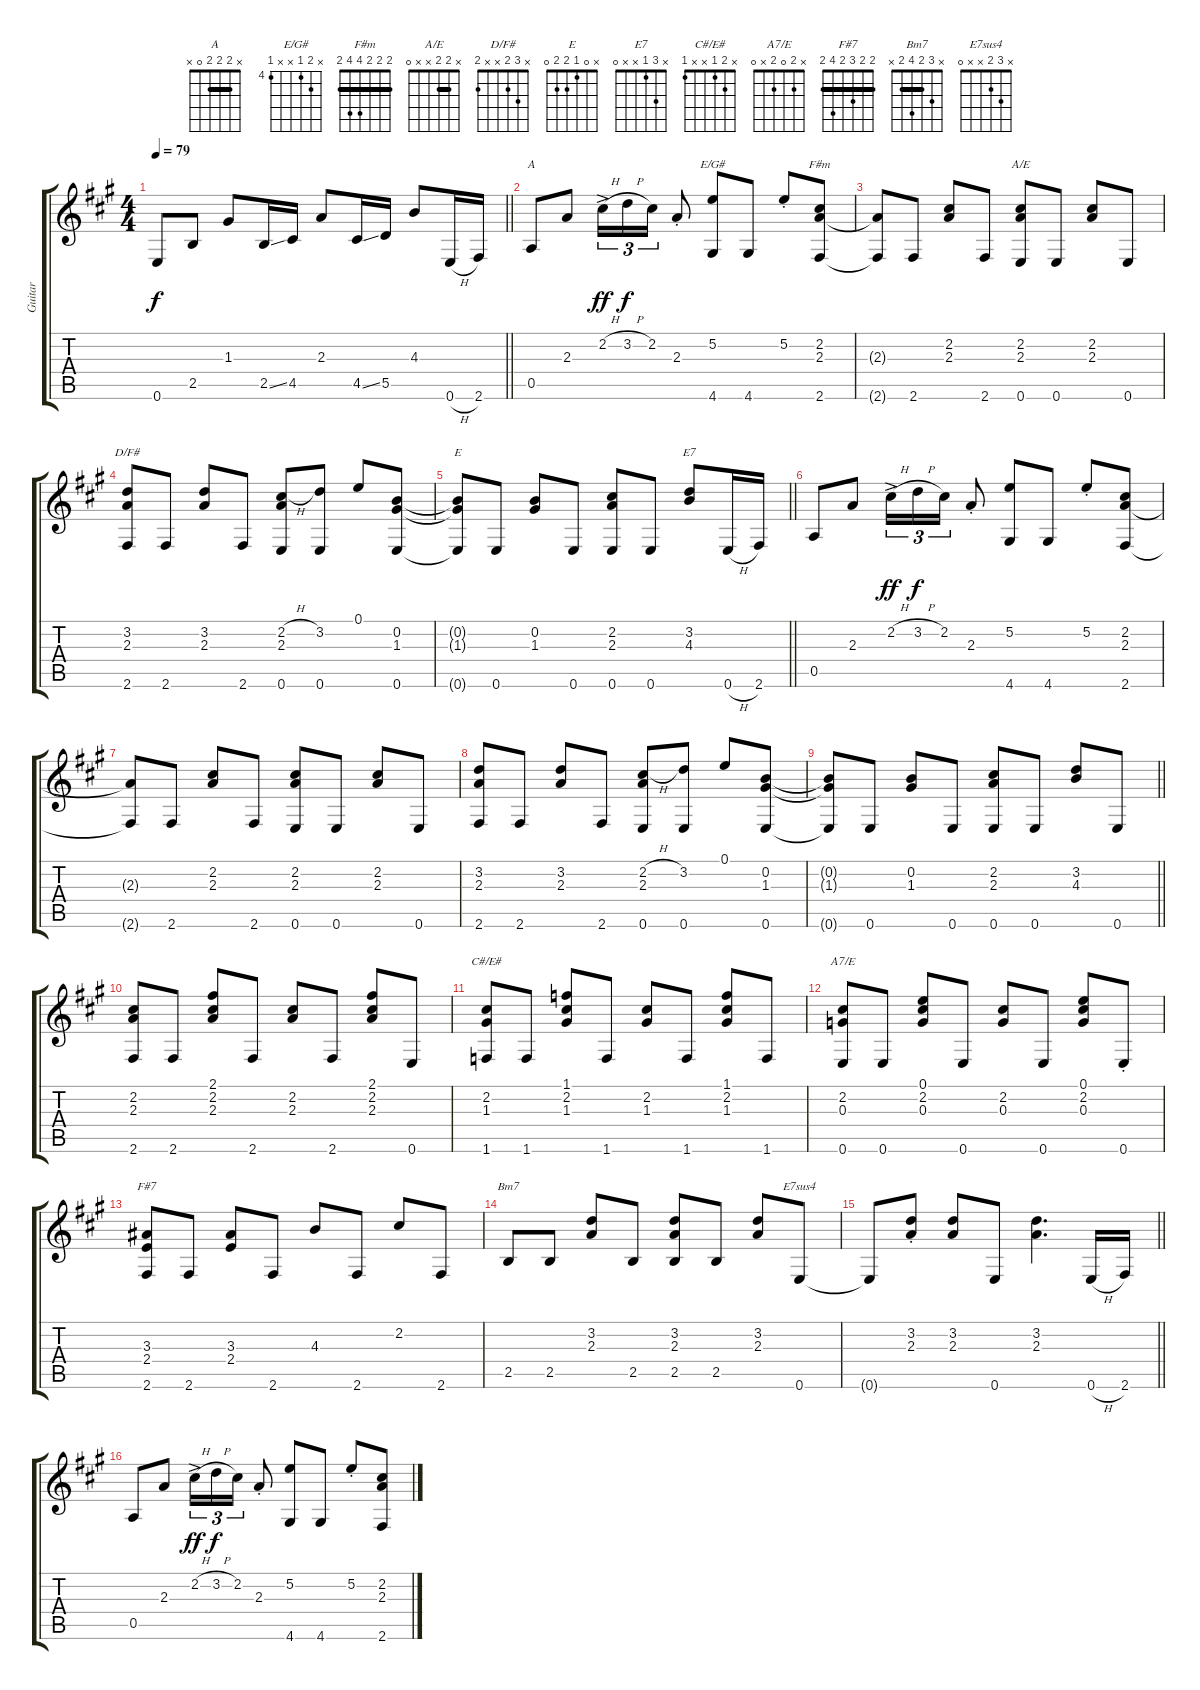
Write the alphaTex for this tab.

\track ("Guitar" "Guitar") {instrument acousticguitarnylon}
\staff {score tabs}
\tuning (E4 B3 G3 D3 A2 E2) {hide}
\chord ("A" x 2 2 2 0 x) {barre 2}
\chord ("E/G#" x 5 4 x x 4) {firstfret 4}
\chord ("F#m" 2 2 2 4 4 2) {barre 2}
\chord ("A/E" x 2 2 x x 0) {barre 2}
\chord ("D/F#" x 3 2 x x 2)
\chord ("E" x 0 1 2 2 0)
\chord ("E7" x 3 1 x x 0)
\chord ("C#/E#" x 2 1 x x 1)
\chord ("A7/E" x 2 0 2 x 0)
\chord ("F#7" 2 2 3 2 4 2) {barre 2}
\chord ("Bm7" x 3 2 4 2 x) {barre 2}
\chord ("E7sus4" x 3 2 x x 0)
\ts (4 4)
\tempo 79
\clef g2
\barLineRight lightlight
\ks a
0.6.8{dy f} 2.5.8 1.3.8 2.5{ss}.16 4.5.16 2.3.8 4.5{ss}.16 5.5.16 4.3.8 0.6{h}.16 2.6.16 |
\section ("" "")
0.5.8{ch "A"} 2.3.8 2.2{h ac}.16{tu (3 2) dy ff} 3.2{h}.16{tu (3 2) dy f} 2.2.16{tu (3 2)} 2.3{st}.8 (5.2 4.6).8{ch "E/G#"} 4.6.8 5.2{st}.8 (2.2 2.3 2.6).8{ch "F#m"} |
(2.3{t} 2.6{t}).8 2.6.8 (2.2 2.3).8 2.6.8 (2.2 2.3 0.6).8{ch "A/E"} 0.6.8 (2.2 2.3).8 0.6.8 |
(3.2 2.3 2.6).8{ch "D/F#"} 2.6.8 (3.2 2.3).8 2.6.8 (2.2{h} 2.3 0.6).8 (3.2 0.6).8 0.1.8 (0.2 1.3 0.6).8 |
\barLineRight lightlight
(0.2{t} 1.3{t} 0.6{t}).8{ch "E"} 0.6.8 (0.2 1.3).8 0.6.8 (2.2 2.3 0.6).8 0.6.8 (3.2 4.3).8{ch "E7"} 0.6{h}.16 2.6.16 |
0.5.8 2.3.8 2.2{h ac}.16{tu (3 2) dy ff} 3.2{h}.16{tu (3 2) dy f} 2.2.16{tu (3 2)} 2.3{st}.8 (5.2 4.6).8 4.6.8 5.2{st}.8 (2.2 2.3 2.6).8 |
(2.3{t} 2.6{t}).8 2.6.8 (2.2 2.3).8 2.6.8 (2.2 2.3 0.6).8 0.6.8 (2.2 2.3).8 0.6.8 |
(3.2 2.3 2.6).8 2.6.8 (3.2 2.3).8 2.6.8 (2.2{h} 2.3 0.6).8 (3.2 0.6).8 0.1.8 (0.2 1.3 0.6).8 |
\barLineRight lightlight
(0.2{t} 1.3{t} 0.6{t}).8 0.6.8 (0.2 1.3).8 0.6.8 (2.2 2.3 0.6).8 0.6.8 (3.2 4.3).8 0.6.8 |
\section ("" "")
(2.2 2.3 2.6).8 2.6.8 (2.1 2.2 2.3).8 2.6.8 (2.2 2.3).8 2.6.8 (2.1 2.2 2.3).8 0.6.8 |
(2.2 1.3 1.6).8{ch "C#/E#"} 1.6.8 (1.1 2.2 1.3).8 1.6.8 (2.2 1.3).8 1.6.8 (1.1 2.2 1.3).8 1.6.8 |
(2.2 0.3 0.6).8{ch "A7/E"} 0.6.8 (0.1 2.2 0.3).8 0.6.8 (2.2 0.3).8 0.6.8 (0.1 2.2 0.3).8 0.6{st}.8 |
(3.3 2.4 2.6).8{ch "F#7"} 2.6.8 (3.3 2.4).8 2.6.8 4.3.8 2.6.8 2.2.8 2.6.8 |
2.5.8{ch "Bm7"} 2.5.8 (3.2 2.3).8 2.5.8 (3.2 2.3 2.5).8 2.5.8 (3.2 2.3).8 0.6.8{ch "E7sus4"} |
\barLineRight lightlight
0.6{t}.8 (3.2{st} 2.3{st}).8 (3.2 2.3).8 0.6.8 (3.2 2.3).4{d} 0.6{h}.16 2.6.16 |
\section ("" "")
0.5.8 2.3.8 2.2{h ac}.16{tu (3 2) dy ff} 3.2{h}.16{tu (3 2) dy f} 2.2.16{tu (3 2)} 2.3{st}.8 (5.2 4.6).8 4.6.8 5.2{st}.8 (2.2 2.3 2.6).8
